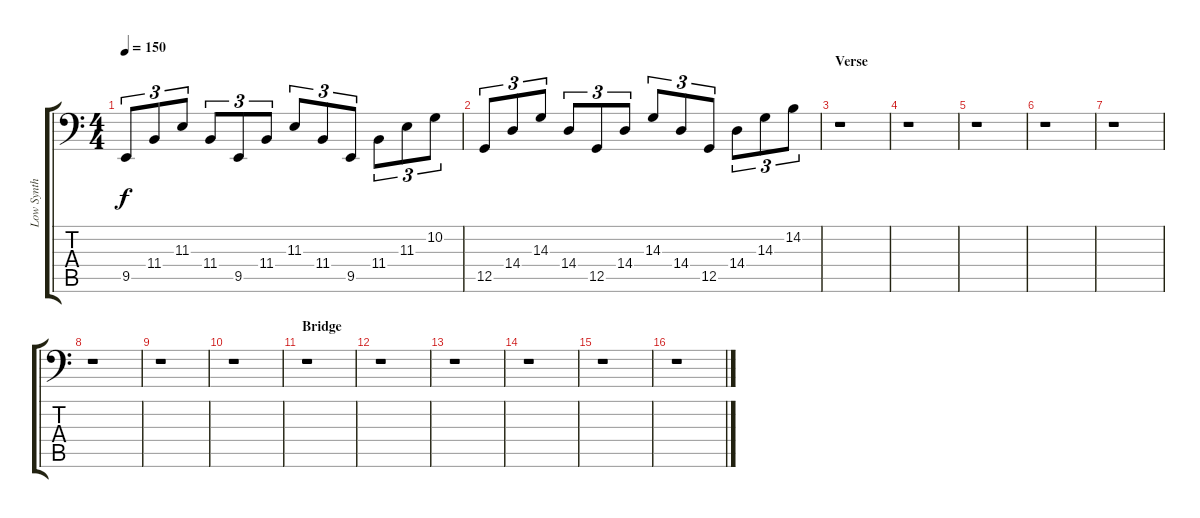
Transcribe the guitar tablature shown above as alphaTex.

\track ("Low Synth" "Low Synth") {instrument lead2sawtooth}
\staff {score tabs}
\tuning (D3 A2 F2 C2 G1 C1) {hide}
\ts (4 4)
\tempo 150
\clef f4
\ks c
9.5.8{tu (3 2) dy f} 11.4.8{tu (3 2)} 11.3.8{tu (3 2)} 11.4.8{tu (3 2)} 9.5.8{tu (3 2)} 11.4.8{tu (3 2)} 11.3.8{tu (3 2)} 11.4.8{tu (3 2)} 9.5.8{tu (3 2)} 11.4.8{tu (3 2)} 11.3.8{tu (3 2)} 10.2.8{tu (3 2)} |
12.5.8{tu (3 2)} 14.4.8{tu (3 2)} 14.3.8{tu (3 2)} 14.4.8{tu (3 2)} 12.5.8{tu (3 2)} 14.4.8{tu (3 2)} 14.3.8{tu (3 2)} 14.4.8{tu (3 2)} 12.5.8{tu (3 2)} 14.4.8{tu (3 2)} 14.3.8{tu (3 2)} 14.2.8{tu (3 2)} |
\section ("" "Verse")
r.1 |
r.1 |
r.1 |
r.1 |
r.1 |
r.1 |
r.1 |
r.1 |
\section ("" "Bridge")
r.1 |
r.1 |
r.1 |
r.1 |
r.1 |
r.1
